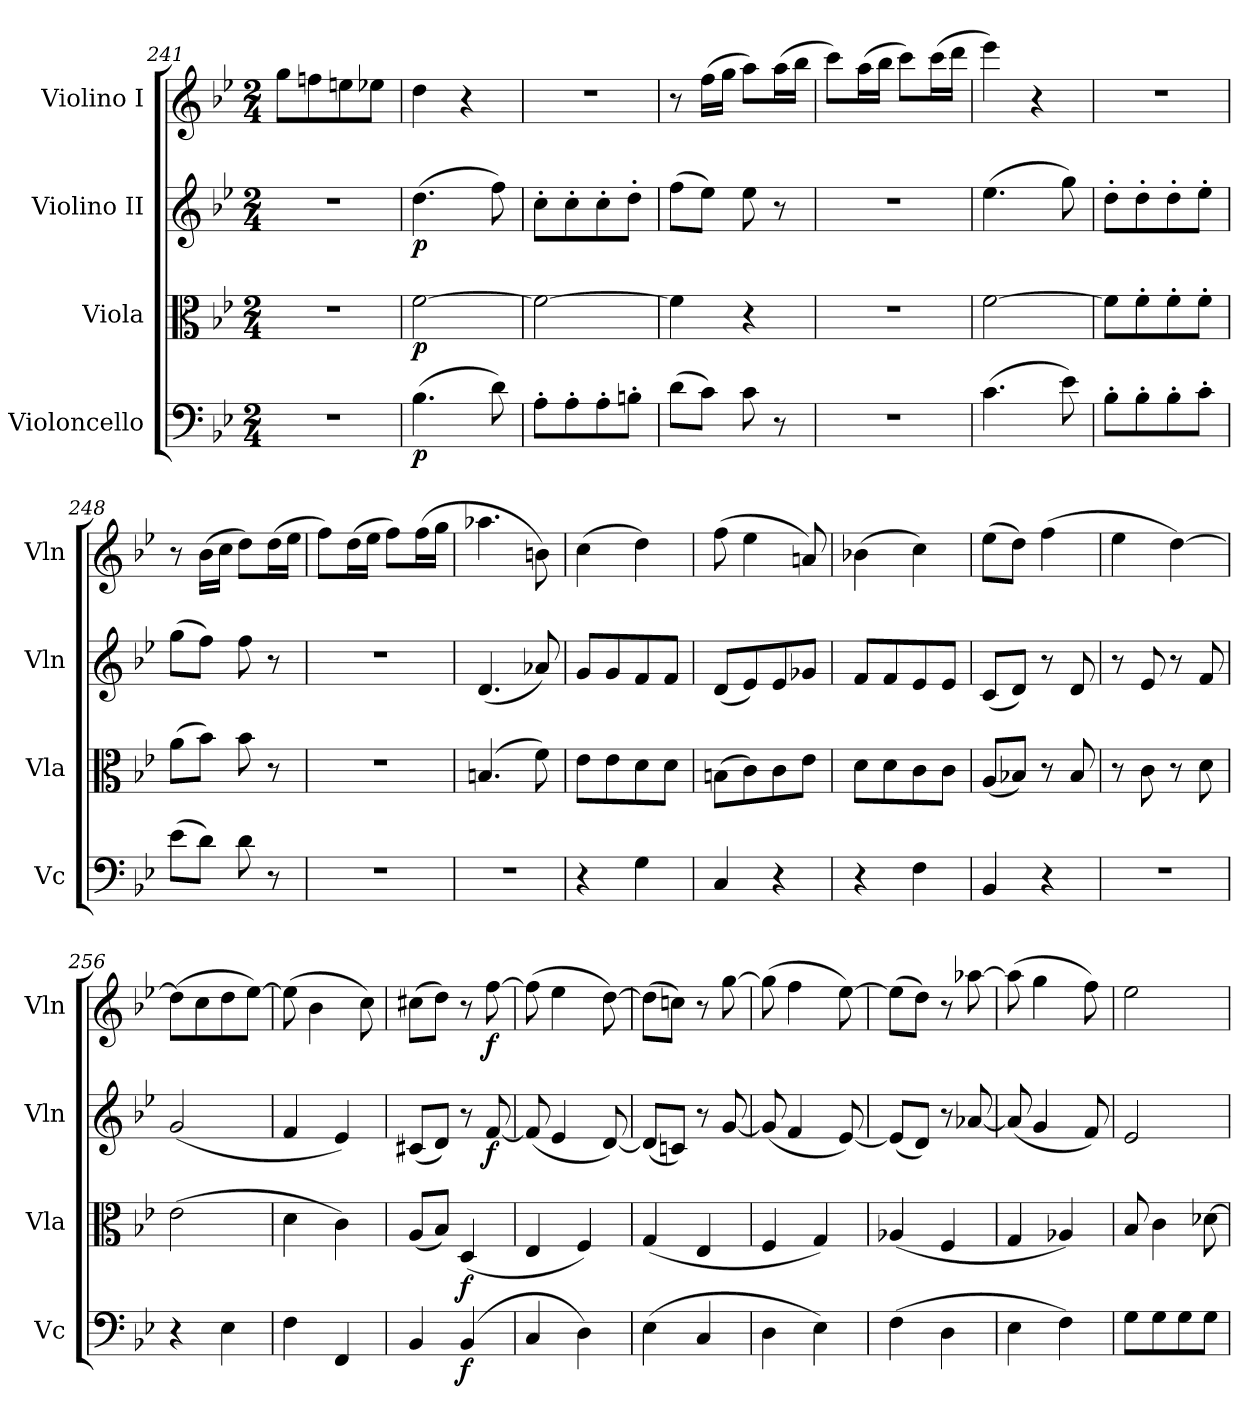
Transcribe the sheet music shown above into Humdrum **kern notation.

**kern	**dynam	**kern	**dynam	**kern	**dynam	**kern	**dynam
*part4	*part4	*part3	*part3	*part2	*part2	*part1	*part1
*staff4	*staff4	*staff3	*staff3	*staff2	*staff2	*staff1	*staff1
*I"Violoncello	*	*I"Viola	*	*I"Violino II	*	*I"Violino I	*
*I'Vc	*	*I'Vla	*	*I'Vln	*	*I'Vln	*
*clefF4	*	*clefC3	*	*clefG2	*	*clefG2	*
*k[b-e-]	*	*k[b-e-]	*	*k[b-e-]	*	*k[b-e-]	*
*B-:	*	*B-:	*	*B-:	*	*B-:	*
*M2/4	*	*M2/4	*	*M2/4	*	*M2/4	*
=241	=241	=241	=241	=241	=241	=241	=241
2r	.	2r	.	2r	.	8ggL	.
.	.	.	.	.	.	8ffn	.
.	.	.	.	.	.	8een	.
.	.	.	.	.	.	8ee-XJ	.
=242	=242	=242	=242	=242	=242	=242	=242
(4.B-	p	[2f	p	(4.dd	p	4dd	.
.	.	.	.	.	.	4r	.
8d)	.	.	.	8ff)	.	.	.
=243	=243	=243	=243	=243	=243	=243	=243
8A'L	.	2f_	.	8cc'L	.	2r	.
8A'	.	.	.	8cc'	.	.	.
8A'	.	.	.	8cc'	.	.	.
8Bn'J	.	.	.	8dd'J	.	.	.
=244	=244	=244	=244	=244	=244	=244	=244
(8dL	.	4f]	.	(8ffL	.	8r	.
8cJ)	.	.	.	8ee-J)	.	(16ffLL	.
.	.	.	.	.	.	16ggJJ	.
8c	.	4r	.	8ee-	.	8aaL)	.
8r	.	.	.	8r	.	(16aaL	.
.	.	.	.	.	.	16bb-JJ	.
!!LO:LB:g=z
=245	=245	=245	=245	=245	=245	=245	=245
2r	.	2r	.	2r	.	8cccL)	.
.	.	.	.	.	.	(16aaL	.
.	.	.	.	.	.	16bb-JJ	.
.	.	.	.	.	.	8cccL)	.
.	.	.	.	.	.	(16cccL	.
.	.	.	.	.	.	16dddJJ	.
=246	=246	=246	=246	=246	=246	=246	=246
(4.c	.	[2f	.	(4.ee-	.	4eee-)	.
.	.	.	.	.	.	4r	.
8e-)	.	.	.	8gg)	.	.	.
=247	=247	=247	=247	=247	=247	=247	=247
8B-'L	.	8fL]	.	8dd'L	.	2r	.
8B-'	.	8f'	.	8dd'	.	.	.
8B-'	.	8f'	.	8dd'	.	.	.
8c'J	.	8f'J	.	8ee-'J	.	.	.
=248	=248	=248	=248	=248	=248	=248	=248
(8e-L	.	(8aL	.	(8ggL	.	8r	.
8dJ)	.	8b-J)	.	8ffJ)	.	(16b-LL	.
.	.	.	.	.	.	16ccJJ	.
8d	.	8b-	.	8ff	.	8ddL)	.
8r	.	8r	.	8r	.	(16ddL	.
.	.	.	.	.	.	16ee-JJ	.
=249	=249	=249	=249	=249	=249	=249	=249
2r	.	2r	.	2r	.	8ffL)	.
.	.	.	.	.	.	(16ddL	.
.	.	.	.	.	.	16ee-JJ	.
.	.	.	.	.	.	8ffL)	.
.	.	.	.	.	.	(16ffL	.
.	.	.	.	.	.	16ggJJ	.
=250	=250	=250	=250	=250	=250	=250	=250
2r	.	(4.Bn	.	(4.d	.	4.aa-X	.
.	.	8f)	.	8a-X)	.	8bn)	.
=251	=251	=251	=251	=251	=251	=251	=251
4r	.	8e-L	.	8gL	.	(4cc	.
.	.	8e-	.	8g	.	.	.
4G	.	8d	.	8f	.	4dd)	.
.	.	8dJ	.	8fJ	.	.	.
=252	=252	=252	=252	=252	=252	=252	=252
4C	.	(8BnL	.	(8dL	.	(8ff	.
.	.	8c)	.	8e-)	.	4ee-	.
4r	.	8c	.	8e-	.	.	.
.	.	8e-J	.	8g-XJ	.	8an)	.
=253	=253	=253	=253	=253	=253	=253	=253
4r	.	8dL	.	8fL	.	(4b-X	.
.	.	8d	.	8f	.	.	.
4F	.	8c	.	8e-	.	4cc)	.
.	.	8cJ	.	8e-J	.	.	.
=254	=254	=254	=254	=254	=254	=254	=254
4BB-	.	(8AL	.	(8cL	.	(8ee-L	.
.	.	8B-XJ)	.	8dJ)	.	8ddJ)	.
4r	.	8r	.	8r	.	(4ff	.
.	.	8B-	.	8d	.	.	.
!!LO:LB:g=z
=255	=255	=255	=255	=255	=255	=255	=255
2r	.	8r	.	8r	.	4ee-	.
.	.	8c	.	8e-	.	.	.
.	.	8r	.	8r	.	[4dd)	.
.	.	8d	.	8f	.	.	.
=256	=256	=256	=256	=256	=256	=256	=256
4r	.	(2e-	.	(2g	.	(8ddL]	.
.	.	.	.	.	.	8cc	.
4E-	.	.	.	.	.	8dd	.
.	.	.	.	.	.	[8ee-J)	.
=257	=257	=257	=257	=257	=257	=257	=257
4F	.	4d	.	4f	.	(8ee-]	.
.	.	.	.	.	.	4b-	.
4FF	.	4c)	.	4e-)	.	.	.
.	.	.	.	.	.	8cc)	.
=258	=258	=258	=258	=258	=258	=258	=258
4BB-	.	(8AL	.	(8c#XL	.	(8cc#XL	.
.	.	8B-J)	.	8dJ)	.	8ddJ)	.
(4BB-	f	(4D	f	8r	.	8r	.
.	.	.	.	[8f	f	[8ff	f
=259	=259	=259	=259	=259	=259	=259	=259
4C	.	4E-	.	(8f]	.	(8ff]	.
.	.	.	.	4e-	.	4ee-	.
4D)	.	4F)	.	.	.	.	.
.	.	.	.	[8d)	.	[8dd)	.
=260	=260	=260	=260	=260	=260	=260	=260
(4E-	.	(4G	.	(8dL]	.	(8ddL]	.
.	.	.	.	8cnJ)	.	8ccnJ)	.
4C	.	4E-	.	8r	.	8r	.
.	.	.	.	[8g	.	[8gg	.
=261	=261	=261	=261	=261	=261	=261	=261
4D	.	4F	.	(8g]	.	(8gg]	.
.	.	.	.	4f	.	4ff	.
4E-)	.	4G)	.	.	.	.	.
.	.	.	.	[8e-)	.	[8ee-)	.
=262	=262	=262	=262	=262	=262	=262	=262
(4F	.	(4A-X	.	(8e-L]	.	(8ee-L]	.
.	.	.	.	8dJ)	.	8ddJ)	.
4D	.	4F	.	8r	.	8r	.
.	.	.	.	[8a-X	.	[8aa-X	.
=263	=263	=263	=263	=263	=263	=263	=263
4E-	.	4G	.	(8a-]	.	(8aa-]	.
.	.	.	.	4g	.	4gg	.
4F)	.	4A-X)	.	.	.	.	.
.	.	.	.	8f)	.	8ff)	.
=264	=264	=264	=264	=264	=264	=264	=264
8GL	.	8B-	.	2e-	.	2ee-	.
8G	.	4c	.	.	.	.	.
8G	.	.	.	.	.	.	.
8GJ	.	[8d-X	.	.	.	.	.
=	=	=	=	=	=	=	=
*-	*-	*-	*-	*-	*-	*-	*-
